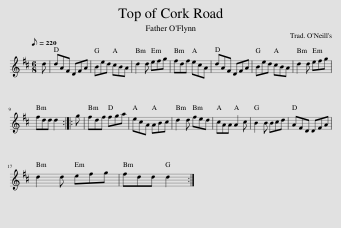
X:1
L:1/8
Q:1/8=220
M:6/8
I:linebreak $
K:D
V:1 treble
V:1
 d | dAF DFA | Bed cBA | d2 d efg | fdf ecA | %5
 dAF DFA | Bed cBA | d2 d efg |$ fdd d2 :: g | %10
 fdf fga | ecA ABc | d2 d fed | cAA A2 c | B2 B Bcd | %15
 AFD DFA |$ d2 d efg | fdd d2 :| %18
